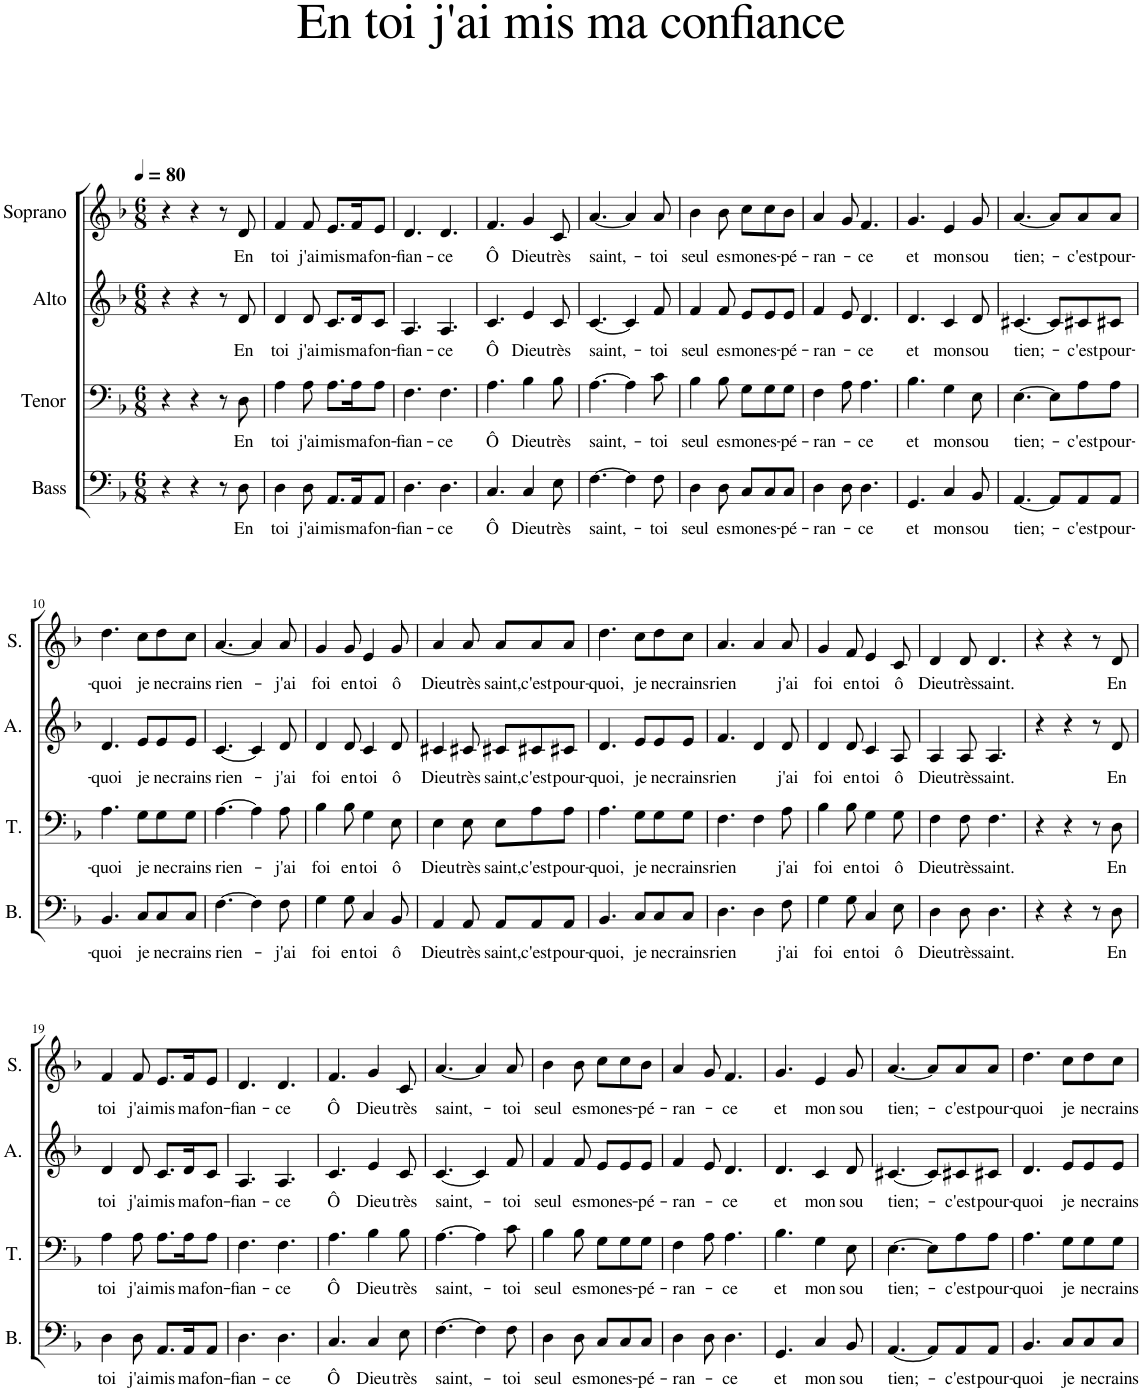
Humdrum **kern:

**kern	**text	**kern	**text	**kern	**text	**kern	**text
*part4	*part4	*part3	*part3	*part2	*part2	*part1	*part1
*staff4	*staff4	*staff3	*staff3	*staff2	*staff2	*staff1	*staff1
*I"Bass	*	*I"Tenor	*	*I"Alto	*	*I"Soprano	*
*I'B.	*	*I'T.	*	*I'A.	*	*I'S.	*
*clefF4	*	*clefF4	*	*clefG2	*	*clefG2	*
*k[b-]	*	*k[b-]	*	*k[b-]	*	*k[b-]	*
*M6/8	*	*M6/8	*	*M6/8	*	*M6/8	*
*MM80	*	*MM80	*	*MM80	*	*MM80	*
=1	=1	=1	=1	=1	=1	=1	=1
4r	.	4r	.	4r	.	4r	.
4r	.	4r	.	4r	.	4r	.
8r	.	8r	.	8r	.	8r	.
!	!LO:LY:b	!	!LO:LY:b	!	!LO:LY:b	!	!LO:LY:b
8D\	En	8D\	En	8d/	En	8d/	En
=2	=2	=2	=2	=2	=2	=2	=2
!	!LO:LY:b	!	!LO:LY:b	!	!LO:LY:b	!	!LO:LY:b
4D\	toi	4A\	toi	4d/	toi	4f/	toi
!	!LO:LY:b	!	!LO:LY:b	!	!LO:LY:b	!	!LO:LY:b
8D\	j'ai	8A\	j'ai	8d/	j'ai	8f/	j'ai
!	!LO:LY:b	!	!LO:LY:b	!	!LO:LY:b	!	!LO:LY:b
8.AA/L	mis	8.A\L	mis	8.c/L	mis	8.e/L	mis
!	!LO:LY:b	!	!LO:LY:b	!	!LO:LY:b	!	!LO:LY:b
16AA/K	ma	16A\K	ma	16d/K	ma	16f/K	ma
!	!LO:LY:b	!	!LO:LY:b	!	!LO:LY:b	!	!LO:LY:b
8AA/J	fon-	8A\J	fon-	8c/J	fon-	8e/J	fon-
=3	=3	=3	=3	=3	=3	=3	=3
!	!LO:LY:b	!	!LO:LY:b	!	!LO:LY:b	!	!LO:LY:b
4.D\	-fian-	4.F\	-fian-	4.A/	-fian-	4.d/	-fian-
!	!LO:LY:b	!	!LO:LY:b	!	!LO:LY:b	!	!LO:LY:b
4.D\	-ce	4.F\	-ce	4.A/	-ce	4.d/	-ce
=4	=4	=4	=4	=4	=4	=4	=4
!	!LO:LY:b	!	!LO:LY:b	!	!LO:LY:b	!	!LO:LY:b
4.C/	Ô	4.A\	Ô	4.c/	Ô	4.f/	Ô
!	!LO:LY:b	!	!LO:LY:b	!	!LO:LY:b	!	!LO:LY:b
4C/	Dieu	4B-\	Dieu	4e/	Dieu	4g/	Dieu
!	!LO:LY:b	!	!LO:LY:b	!	!LO:LY:b	!	!LO:LY:b
8E\	très	8B-\	très	8c/	très	8c/	très
=5	=5	=5	=5	=5	=5	=5	=5
!	!LO:LY:b	!	!LO:LY:b	!	!LO:LY:b	!	!LO:LY:b
[4.F\	saint,-	[4.A\	saint,-	[4.c/	saint,-	[4.a/	saint,-
4F\]	.	4A\]	.	4c/]	.	4a/]	.
!	!LO:LY:b	!	!LO:LY:b	!	!LO:LY:b	!	!LO:LY:b
8F\	-toi	8c\	-toi	8f/	-toi	8a/	-toi
=6	=6	=6	=6	=6	=6	=6	=6
!	!LO:LY:b	!	!LO:LY:b	!	!LO:LY:b	!	!LO:LY:b
4D\	seul	4B-\	seul	4f/	seul	4b-\	seul
!	!LO:LY:b	!	!LO:LY:b	!	!LO:LY:b	!	!LO:LY:b
8D\	es	8B-\	es	8f/	es	8b-\	es
!	!LO:LY:b	!	!LO:LY:b	!	!LO:LY:b	!	!LO:LY:b
8C/L	mon	8G\L	mon	8e/L	mon	8cc\L	mon
!	!LO:LY:b	!	!LO:LY:b	!	!LO:LY:b	!	!LO:LY:b
8C/	es-	8G\	es-	8e/	es-	8cc\	es-
!	!LO:LY:b	!	!LO:LY:b	!	!LO:LY:b	!	!LO:LY:b
8C/J	-pé-	8G\J	-pé-	8e/J	-pé-	8b-\J	-pé-
=7	=7	=7	=7	=7	=7	=7	=7
!	!LO:LY:b	!	!LO:LY:b	!	!LO:LY:b	!	!LO:LY:b
4D\	-ran-	4F\	-ran-	4f/	-ran-	4a/	-ran-
8D\	.	8A\	.	8e/	.	8g/	.
!	!LO:LY:b	!	!LO:LY:b	!	!LO:LY:b	!	!LO:LY:b
4.D\	-ce	4.A\	-ce	4.d/	-ce	4.f/	-ce
=8	=8	=8	=8	=8	=8	=8	=8
!	!LO:LY:b	!	!LO:LY:b	!	!LO:LY:b	!	!LO:LY:b
4.GG/	et	4.B-\	et	4.d/	et	4.g/	et
!	!LO:LY:b	!	!LO:LY:b	!	!LO:LY:b	!	!LO:LY:b
4C/	mon	4G\	mon	4c/	mon	4e/	mon
!	!LO:LY:b	!	!LO:LY:b	!	!LO:LY:b	!	!LO:LY:b
8BB-/	sou	8E\	sou	8d/	sou	8g/	sou
=9	=9	=9	=9	=9	=9	=9	=9
!	!LO:LY:b	!	!LO:LY:b	!	!LO:LY:b	!	!LO:LY:b
[4.AA/	tien;-	[4.E\	tien;-	[4.c#X/	tien;-	[4.a/	tien;-
8AA/L]	.	8E\L]	.	8c#/L]	.	8a/L]	.
!	!LO:LY:b	!	!LO:LY:b	!	!LO:LY:b	!	!LO:LY:b
8AA/	-c'est	8A\	-c'est	8c#X/	-c'est	8a/	-c'est
!	!LO:LY:b	!	!LO:LY:b	!	!LO:LY:b	!	!LO:LY:b
8AA/J	pour-	8A\J	pour-	8c#X/J	pour-	8a/J	pour-
!!LO:LB:g=z
=10	=10	=10	=10	=10	=10	=10	=10
!	!LO:LY:b	!	!LO:LY:b	!	!LO:LY:b	!	!LO:LY:b
4.BB-/	-quoi	4.A\	-quoi	4.d/	-quoi	4.dd\	-quoi
!	!LO:LY:b	!	!LO:LY:b	!	!LO:LY:b	!	!LO:LY:b
8C/L	je	8G\L	je	8e/L	je	8cc\L	je
!	!LO:LY:b	!	!LO:LY:b	!	!LO:LY:b	!	!LO:LY:b
8C/	ne	8G\	ne	8e/	ne	8dd\	ne
!	!LO:LY:b	!	!LO:LY:b	!	!LO:LY:b	!	!LO:LY:b
8C/J	crains	8G\J	crains	8e/J	crains	8cc\J	crains
=11	=11	=11	=11	=11	=11	=11	=11
!	!LO:LY:b	!	!LO:LY:b	!	!LO:LY:b	!	!LO:LY:b
[4.F\	rien-	[4.A\	rien-	[4.c/	rien-	[4.a/	rien-
4F\]	.	4A\]	.	4c/]	.	4a/]	.
!	!LO:LY:b	!	!LO:LY:b	!	!LO:LY:b	!	!LO:LY:b
8F\	-j'ai	8A\	-j'ai	8d/	-j'ai	8a/	-j'ai
=12	=12	=12	=12	=12	=12	=12	=12
!	!LO:LY:b	!	!LO:LY:b	!	!LO:LY:b	!	!LO:LY:b
4G\	foi	4B-\	foi	4d/	foi	4g/	foi
!	!LO:LY:b	!	!LO:LY:b	!	!LO:LY:b	!	!LO:LY:b
8G\	en	8B-\	en	8d/	en	8g/	en
!	!LO:LY:b	!	!LO:LY:b	!	!LO:LY:b	!	!LO:LY:b
4C/	toi	4G\	toi	4c/	toi	4e/	toi
!	!LO:LY:b	!	!LO:LY:b	!	!LO:LY:b	!	!LO:LY:b
8BB-/	ô	8E\	ô	8d/	ô	8g/	ô
=13	=13	=13	=13	=13	=13	=13	=13
!	!LO:LY:b	!	!LO:LY:b	!	!LO:LY:b	!	!LO:LY:b
4AA/	Dieu	4E\	Dieu	4c#X/	Dieu	4a/	Dieu
!	!LO:LY:b	!	!LO:LY:b	!	!LO:LY:b	!	!LO:LY:b
8AA/	très	8E\	très	8c#X/	très	8a/	très
!	!LO:LY:b	!	!LO:LY:b	!	!LO:LY:b	!	!LO:LY:b
8AA/L	saint,	8E\L	saint,	8c#X/L	saint,	8a/L	saint,
!	!LO:LY:b	!	!LO:LY:b	!	!LO:LY:b	!	!LO:LY:b
8AA/	c'est	8A\	c'est	8c#X/	c'est	8a/	c'est
!	!LO:LY:b	!	!LO:LY:b	!	!LO:LY:b	!	!LO:LY:b
8AA/J	pour-	8A\J	pour-	8c#X/J	pour-	8a/J	pour-
=14	=14	=14	=14	=14	=14	=14	=14
!	!LO:LY:b	!	!LO:LY:b	!	!LO:LY:b	!	!LO:LY:b
4.BB-/	-quoi,	4.A\	-quoi,	4.d/	-quoi,	4.dd\	-quoi,
!	!LO:LY:b	!	!LO:LY:b	!	!LO:LY:b	!	!LO:LY:b
8C/L	je	8G\L	je	8e/L	je	8cc\L	je
!	!LO:LY:b	!	!LO:LY:b	!	!LO:LY:b	!	!LO:LY:b
8C/	ne	8G\	ne	8e/	ne	8dd\	ne
!	!LO:LY:b	!	!LO:LY:b	!	!LO:LY:b	!	!LO:LY:b
8C/J	crains	8G\J	crains	8e/J	crains	8cc\J	crains
=15	=15	=15	=15	=15	=15	=15	=15
!	!LO:LY:b	!	!LO:LY:b	!	!LO:LY:b	!	!LO:LY:b
4.D\	rien	4.F\	rien	4.f/	rien	4.a/	rien
4D\	.	4F\	.	4d/	.	4a/	.
!	!LO:LY:b	!	!LO:LY:b	!	!LO:LY:b	!	!LO:LY:b
8F\	j'ai	8A\	j'ai	8d/	j'ai	8a/	j'ai
=16	=16	=16	=16	=16	=16	=16	=16
!	!LO:LY:b	!	!LO:LY:b	!	!LO:LY:b	!	!LO:LY:b
4G\	foi	4B-\	foi	4d/	foi	4g/	foi
!	!LO:LY:b	!	!LO:LY:b	!	!LO:LY:b	!	!LO:LY:b
8G\	en	8B-\	en	8d/	en	8f/	en
!	!LO:LY:b	!	!LO:LY:b	!	!LO:LY:b	!	!LO:LY:b
4C/	toi	4G\	toi	4c/	toi	4e/	toi
!	!LO:LY:b	!	!LO:LY:b	!	!LO:LY:b	!	!LO:LY:b
8E\	ô	8G\	ô	8A/	ô	8c/	ô
=17	=17	=17	=17	=17	=17	=17	=17
!	!LO:LY:b	!	!LO:LY:b	!	!LO:LY:b	!	!LO:LY:b
4D\	Dieu	4F\	Dieu	4A/	Dieu	4d/	Dieu
!	!LO:LY:b	!	!LO:LY:b	!	!LO:LY:b	!	!LO:LY:b
8D\	très	8F\	très	8A/	très	8d/	très
!	!LO:LY:b	!	!LO:LY:b	!	!LO:LY:b	!	!LO:LY:b
4.D\	saint.	4.F\	saint.	4.A/	saint.	4.d/	saint.
=18	=18	=18	=18	=18	=18	=18	=18
4r	.	4r	.	4r	.	4r	.
4r	.	4r	.	4r	.	4r	.
8r	.	8r	.	8r	.	8r	.
!	!LO:LY:b	!	!LO:LY:b	!	!LO:LY:b	!	!LO:LY:b
8D\	En	8D\	En	8d/	En	8d/	En
!!LO:LB:g=z
=19	=19	=19	=19	=19	=19	=19	=19
!	!LO:LY:b	!	!LO:LY:b	!	!LO:LY:b	!	!LO:LY:b
4D\	toi	4A\	toi	4d/	toi	4f/	toi
!	!LO:LY:b	!	!LO:LY:b	!	!LO:LY:b	!	!LO:LY:b
8D\	j'ai	8A\	j'ai	8d/	j'ai	8f/	j'ai
!	!LO:LY:b	!	!LO:LY:b	!	!LO:LY:b	!	!LO:LY:b
8.AA/L	mis	8.A\L	mis	8.c/L	mis	8.e/L	mis
!	!LO:LY:b	!	!LO:LY:b	!	!LO:LY:b	!	!LO:LY:b
16AA/K	ma	16A\K	ma	16d/K	ma	16f/K	ma
!	!LO:LY:b	!	!LO:LY:b	!	!LO:LY:b	!	!LO:LY:b
8AA/J	fon-	8A\J	fon-	8c/J	fon-	8e/J	fon-
=20	=20	=20	=20	=20	=20	=20	=20
!	!LO:LY:b	!	!LO:LY:b	!	!LO:LY:b	!	!LO:LY:b
4.D\	-fian-	4.F\	-fian-	4.A/	-fian-	4.d/	-fian-
!	!LO:LY:b	!	!LO:LY:b	!	!LO:LY:b	!	!LO:LY:b
4.D\	-ce	4.F\	-ce	4.A/	-ce	4.d/	-ce
=21	=21	=21	=21	=21	=21	=21	=21
!	!LO:LY:b	!	!LO:LY:b	!	!LO:LY:b	!	!LO:LY:b
4.C/	Ô	4.A\	Ô	4.c/	Ô	4.f/	Ô
!	!LO:LY:b	!	!LO:LY:b	!	!LO:LY:b	!	!LO:LY:b
4C/	Dieu	4B-\	Dieu	4e/	Dieu	4g/	Dieu
!	!LO:LY:b	!	!LO:LY:b	!	!LO:LY:b	!	!LO:LY:b
8E\	très	8B-\	très	8c/	très	8c/	très
=22	=22	=22	=22	=22	=22	=22	=22
!	!LO:LY:b	!	!LO:LY:b	!	!LO:LY:b	!	!LO:LY:b
[4.F\	saint,-	[4.A\	saint,-	[4.c/	saint,-	[4.a/	saint,-
4F\]	.	4A\]	.	4c/]	.	4a/]	.
!	!LO:LY:b	!	!LO:LY:b	!	!LO:LY:b	!	!LO:LY:b
8F\	-toi	8c\	-toi	8f/	-toi	8a/	-toi
=23	=23	=23	=23	=23	=23	=23	=23
!	!LO:LY:b	!	!LO:LY:b	!	!LO:LY:b	!	!LO:LY:b
4D\	seul	4B-\	seul	4f/	seul	4b-\	seul
!	!LO:LY:b	!	!LO:LY:b	!	!LO:LY:b	!	!LO:LY:b
8D\	es	8B-\	es	8f/	es	8b-\	es
!	!LO:LY:b	!	!LO:LY:b	!	!LO:LY:b	!	!LO:LY:b
8C/L	mon	8G\L	mon	8e/L	mon	8cc\L	mon
!	!LO:LY:b	!	!LO:LY:b	!	!LO:LY:b	!	!LO:LY:b
8C/	es-	8G\	es-	8e/	es-	8cc\	es-
!	!LO:LY:b	!	!LO:LY:b	!	!LO:LY:b	!	!LO:LY:b
8C/J	-pé-	8G\J	-pé-	8e/J	-pé-	8b-\J	-pé-
=24	=24	=24	=24	=24	=24	=24	=24
!	!LO:LY:b	!	!LO:LY:b	!	!LO:LY:b	!	!LO:LY:b
4D\	-ran-	4F\	-ran-	4f/	-ran-	4a/	-ran-
8D\	.	8A\	.	8e/	.	8g/	.
!	!LO:LY:b	!	!LO:LY:b	!	!LO:LY:b	!	!LO:LY:b
4.D\	-ce	4.A\	-ce	4.d/	-ce	4.f/	-ce
=25	=25	=25	=25	=25	=25	=25	=25
!	!LO:LY:b	!	!LO:LY:b	!	!LO:LY:b	!	!LO:LY:b
4.GG/	et	4.B-\	et	4.d/	et	4.g/	et
!	!LO:LY:b	!	!LO:LY:b	!	!LO:LY:b	!	!LO:LY:b
4C/	mon	4G\	mon	4c/	mon	4e/	mon
!	!LO:LY:b	!	!LO:LY:b	!	!LO:LY:b	!	!LO:LY:b
8BB-/	sou	8E\	sou	8d/	sou	8g/	sou
=26	=26	=26	=26	=26	=26	=26	=26
!	!LO:LY:b	!	!LO:LY:b	!	!LO:LY:b	!	!LO:LY:b
[4.AA/	tien;-	[4.E\	tien;-	[4.c#X/	tien;-	[4.a/	tien;-
8AA/L]	.	8E\L]	.	8c#/L]	.	8a/L]	.
!	!LO:LY:b	!	!LO:LY:b	!	!LO:LY:b	!	!LO:LY:b
8AA/	-c'est	8A\	-c'est	8c#X/	-c'est	8a/	-c'est
!	!LO:LY:b	!	!LO:LY:b	!	!LO:LY:b	!	!LO:LY:b
8AA/J	pour-	8A\J	pour-	8c#X/J	pour-	8a/J	pour-
=27	=27	=27	=27	=27	=27	=27	=27
!	!LO:LY:b	!	!LO:LY:b	!	!LO:LY:b	!	!LO:LY:b
4.BB-/	-quoi	4.A\	-quoi	4.d/	-quoi	4.dd\	-quoi
!	!LO:LY:b	!	!LO:LY:b	!	!LO:LY:b	!	!LO:LY:b
8C/L	je	8G\L	je	8e/L	je	8cc\L	je
!	!LO:LY:b	!	!LO:LY:b	!	!LO:LY:b	!	!LO:LY:b
8C/	ne	8G\	ne	8e/	ne	8dd\	ne
!	!LO:LY:b	!	!LO:LY:b	!	!LO:LY:b	!	!LO:LY:b
8C/J	crains	8G\J	crains	8e/J	crains	8cc\J	crains
=	=	=	=	=	=	=	=
*-	*-	*-	*-	*-	*-	*-	*-
